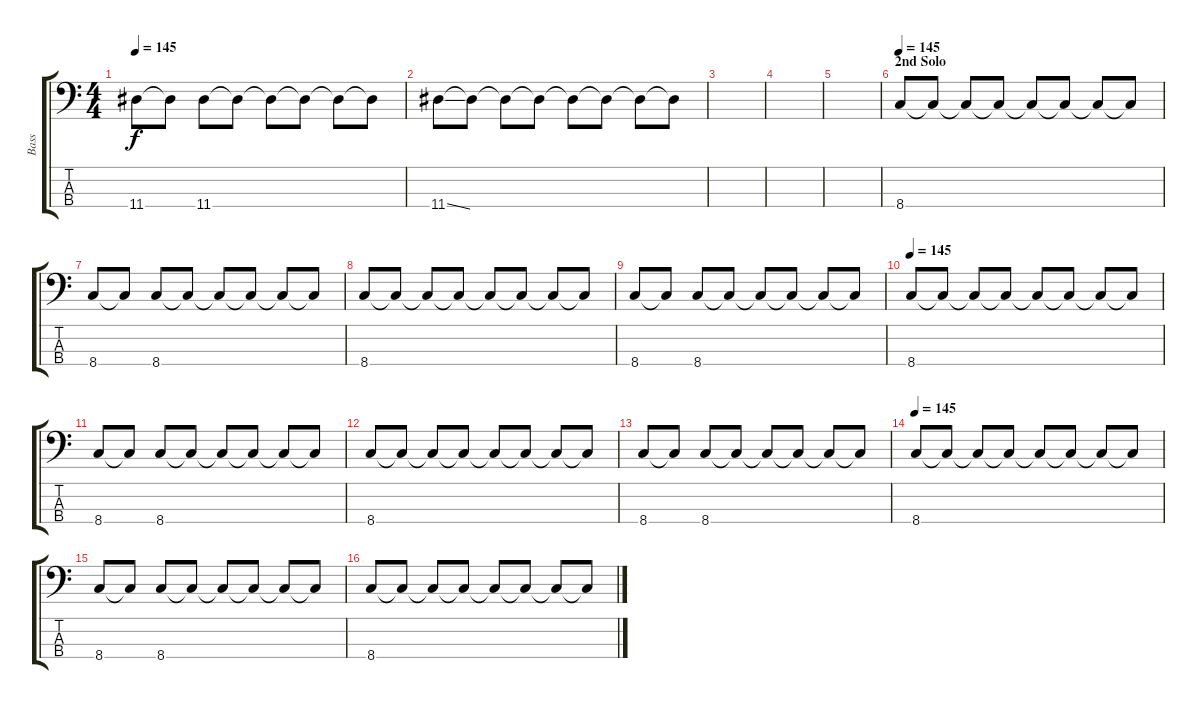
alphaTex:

\track ("Bass" "Bass") {instrument electricbassfinger}
\staff {score tabs}
\tuning (G2 D2 A1 E1) {hide}
\ts (4 4)
\tempo 145
\clef f4
\ks c
11.4.8{dy f} 11.4{t}.8 11.4.8 11.4{t}.8 11.4{t}.8 11.4{t}.8 11.4{t}.8 11.4{t}.8 |
11.4{ss}.8 11.4{t}.8 11.4{t}.8 11.4{t}.8 11.4{t}.8 11.4{t}.8 11.4{t}.8 11.4{t}.8 |
|
|
|
\section ("" "2nd Solo")
\tempo 145
8.4.8 8.4{t}.8 8.4{t}.8 8.4{t}.8 8.4{t}.8 8.4{t}.8 8.4{t}.8 8.4{t}.8 |
8.4.8 8.4{t}.8 8.4.8 8.4{t}.8 8.4{t}.8 8.4{t}.8 8.4{t}.8 8.4{t}.8 |
8.4.8 8.4{t}.8 8.4{t}.8 8.4{t}.8 8.4{t}.8 8.4{t}.8 8.4{t}.8 8.4{t}.8 |
8.4.8 8.4{t}.8 8.4.8 8.4{t}.8 8.4{t}.8 8.4{t}.8 8.4{t}.8 8.4{t}.8 |
\tempo 145
8.4.8 8.4{t}.8 8.4{t}.8 8.4{t}.8 8.4{t}.8 8.4{t}.8 8.4{t}.8 8.4{t}.8 |
8.4.8 8.4{t}.8 8.4.8 8.4{t}.8 8.4{t}.8 8.4{t}.8 8.4{t}.8 8.4{t}.8 |
8.4.8 8.4{t}.8 8.4{t}.8 8.4{t}.8 8.4{t}.8 8.4{t}.8 8.4{t}.8 8.4{t}.8 |
8.4.8 8.4{t}.8 8.4.8 8.4{t}.8 8.4{t}.8 8.4{t}.8 8.4{t}.8 8.4{t}.8 |
\tempo 145
8.4.8 8.4{t}.8 8.4{t}.8 8.4{t}.8 8.4{t}.8 8.4{t}.8 8.4{t}.8 8.4{t}.8 |
8.4.8 8.4{t}.8 8.4.8 8.4{t}.8 8.4{t}.8 8.4{t}.8 8.4{t}.8 8.4{t}.8 |
8.4.8 8.4{t}.8 8.4{t}.8 8.4{t}.8 8.4{t}.8 8.4{t}.8 8.4{t}.8 8.4{t}.8
